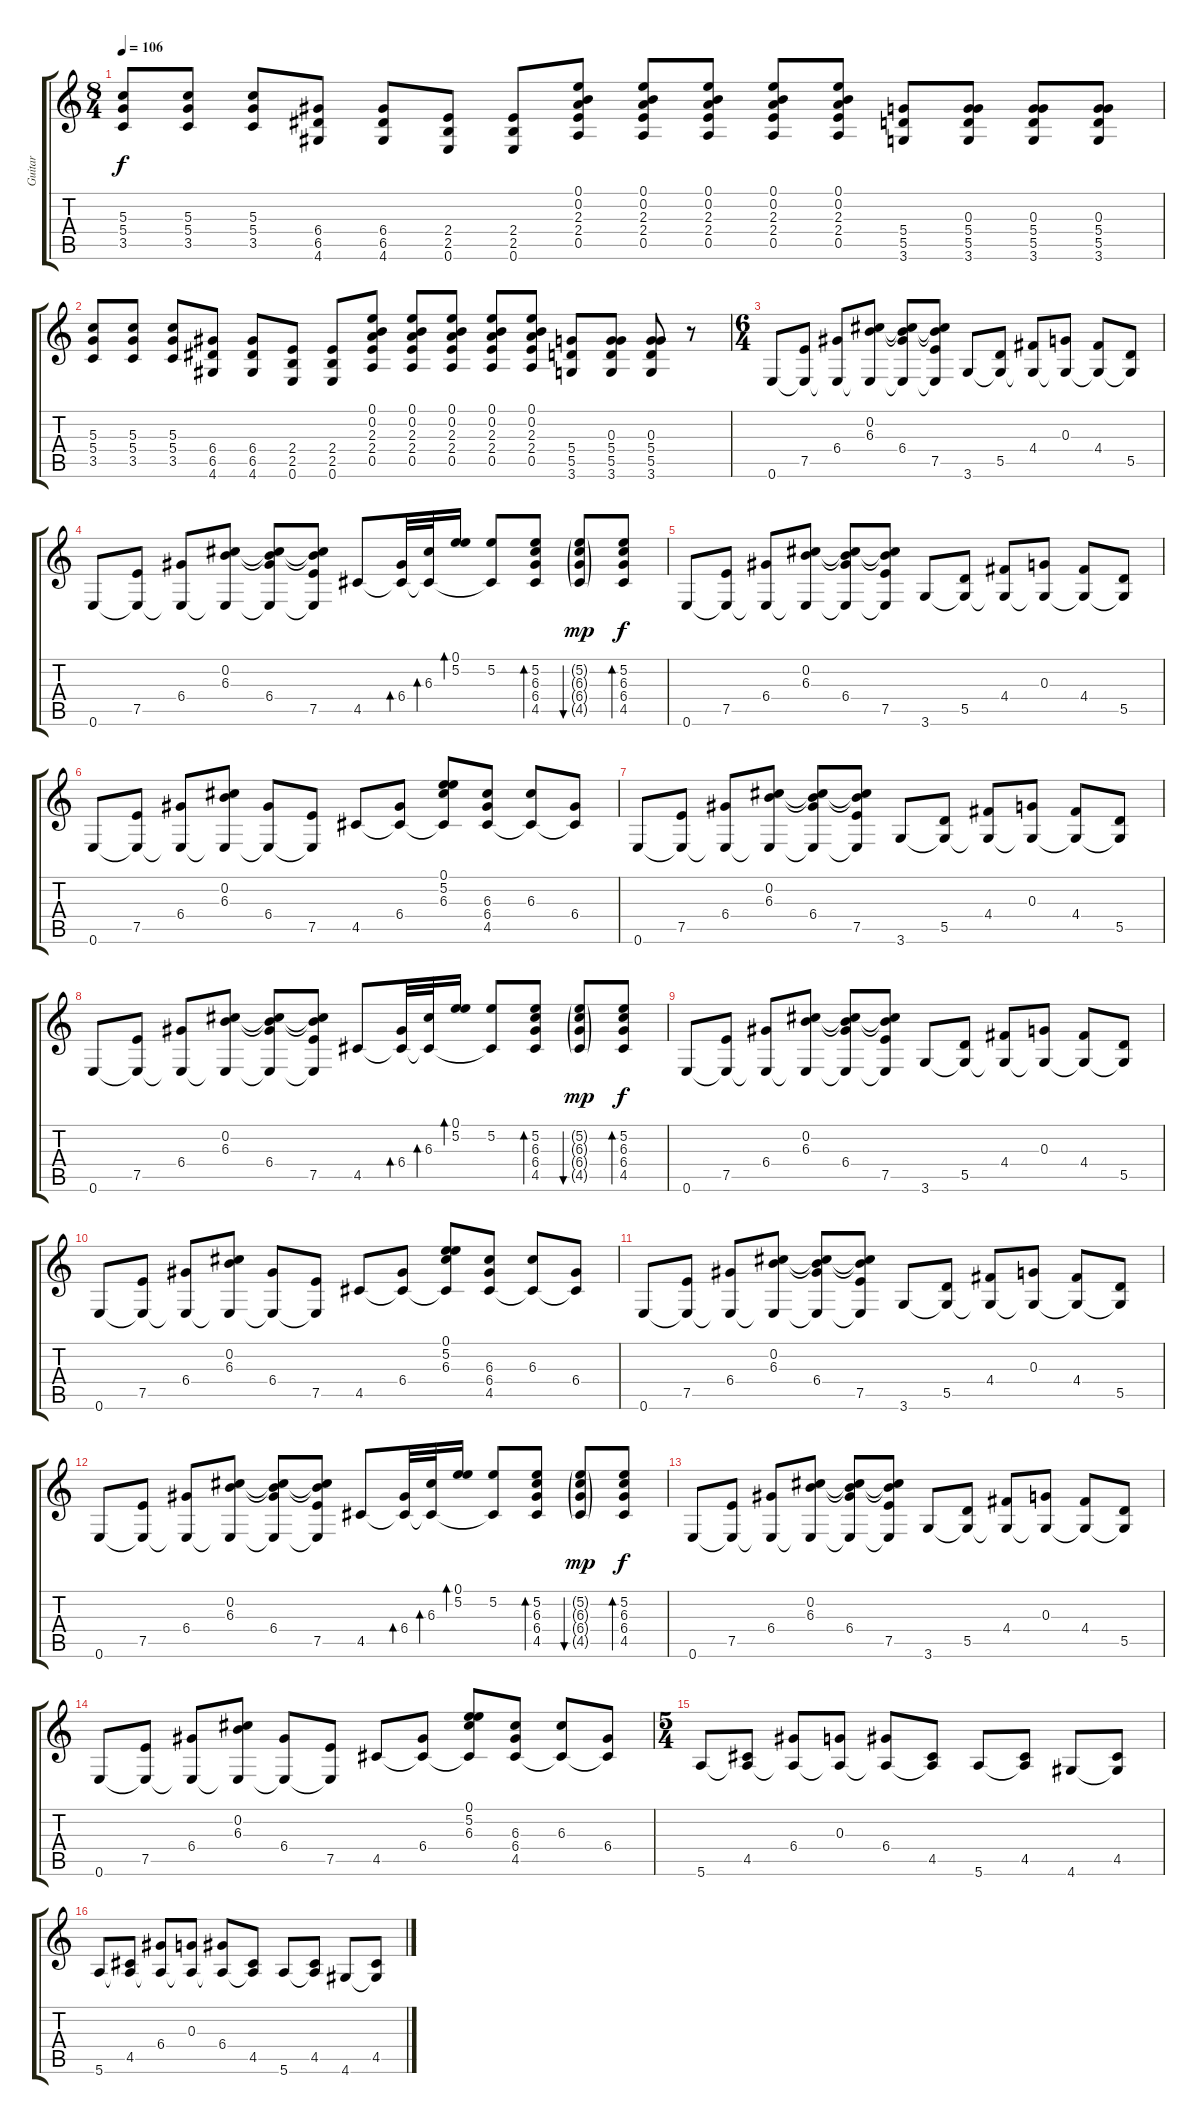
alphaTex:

\track ("Guitar" "Guitar") {instrument acousticguitarsteel}
\staff {score tabs}
\tuning (E4 B3 G3 D3 A2 E2) {hide}
\ts (8 4)
\tempo 106
\clef g2
\ks c
(5.3 5.4 3.5).8{dy f} (5.3 5.4 3.5).8 (5.3 5.4 3.5).8 (6.4 6.5 4.6).8 (6.4 6.5 4.6).8 (2.4 2.5 0.6).8 (2.4 2.5 0.6).8 (0.1 0.2 2.3 2.4 0.5).8 (0.1 0.2 2.3 2.4 0.5).8 (0.1 0.2 2.3 2.4 0.5).8 (0.1 0.2 2.3 2.4 0.5).8 (0.1 0.2 2.3 2.4 0.5).8 (5.4 5.5 3.6).8 (0.3 5.4 5.5 3.6).8 (0.3 5.4 5.5 3.6).8 (0.3 5.4 5.5 3.6).8 |
(5.3 5.4 3.5).8 (5.3 5.4 3.5).8 (5.3 5.4 3.5).8 (6.4 6.5 4.6).8 (6.4 6.5 4.6).8 (2.4 2.5 0.6).8 (2.4 2.5 0.6).8 (0.1 0.2 2.3 2.4 0.5).8 (0.1 0.2 2.3 2.4 0.5).8 (0.1 0.2 2.3 2.4 0.5).8 (0.1 0.2 2.3 2.4 0.5).8 (0.1 0.2 2.3 2.4 0.5).8 (5.4 5.5 3.6).8 (0.3 5.4 5.5 3.6).8 (0.3 5.4 5.5 3.6).8 r.8 |
\ts (6 4)
0.6.8 (7.5 0.6{t}).8 (6.4 0.6{t}).8 (0.2 6.3 0.6{t}).8 (0.2{t} 6.3{t} 6.4 0.6{t}).8 (0.2{t} 6.3{t} 7.5 0.6{t}).8 3.6.8 (5.5 3.6{t}).8 (4.4 3.6{t}).8 (0.3 3.6{t}).8 (4.4 3.6{t}).8 (5.5 3.6{t}).8 |
0.6.8 (7.5 0.6{t}).8 (6.4 0.6{t}).8 (0.2 6.3 0.6{t}).8 (0.2{t} 6.3{t} 6.4 0.6{t}).8 (0.2{t} 6.3{t} 7.5 0.6{t}).8 4.5.8 (6.4 4.5{t}).32{bd 60} (6.3 4.5{t}).32{bd 60} (0.1 5.2).16{bd 60} (5.2 4.5{t}).8 (5.2 6.3 6.4 4.5).8{bd 60} (5.2{g} 6.3{g} 6.4{g} 4.5{g}).8{bu 60 dy mp} (5.2 6.3 6.4 4.5).8{bd 60 dy f} |
0.6.8 (7.5 0.6{t}).8 (6.4 0.6{t}).8 (0.2 6.3 0.6{t}).8 (0.2{t} 6.3{t} 6.4 0.6{t}).8 (0.2{t} 6.3{t} 7.5 0.6{t}).8 3.6.8 (5.5 3.6{t}).8 (4.4 3.6{t}).8 (0.3 3.6{t}).8 (4.4 3.6{t}).8 (5.5 3.6{t}).8 |
0.6.8 (7.5 0.6{t}).8 (6.4 0.6{t}).8 (0.2 6.3 0.6{t}).8 (6.4 0.6{t}).8 (7.5 0.6{t}).8 4.5.8 (6.4 4.5{t}).8 (0.1 5.2 6.3 4.5{t}).8 (6.3 6.4 4.5).8 (6.3 4.5{t}).8 (6.4 4.5{t}).8 |
0.6.8 (7.5 0.6{t}).8 (6.4 0.6{t}).8 (0.2 6.3 0.6{t}).8 (0.2{t} 6.3{t} 6.4 0.6{t}).8 (0.2{t} 6.3{t} 7.5 0.6{t}).8 3.6.8 (5.5 3.6{t}).8 (4.4 3.6{t}).8 (0.3 3.6{t}).8 (4.4 3.6{t}).8 (5.5 3.6{t}).8 |
0.6.8 (7.5 0.6{t}).8 (6.4 0.6{t}).8 (0.2 6.3 0.6{t}).8 (0.2{t} 6.3{t} 6.4 0.6{t}).8 (0.2{t} 6.3{t} 7.5 0.6{t}).8 4.5.8 (6.4 4.5{t}).32{bd 60} (6.3 4.5{t}).32{bd 60} (0.1 5.2).16{bd 60} (5.2 4.5{t}).8 (5.2 6.3 6.4 4.5).8{bd 60} (5.2{g} 6.3{g} 6.4{g} 4.5{g}).8{bu 60 dy mp} (5.2 6.3 6.4 4.5).8{bd 60 dy f} |
0.6.8 (7.5 0.6{t}).8 (6.4 0.6{t}).8 (0.2 6.3 0.6{t}).8 (0.2{t} 6.3{t} 6.4 0.6{t}).8 (0.2{t} 6.3{t} 7.5 0.6{t}).8 3.6.8 (5.5 3.6{t}).8 (4.4 3.6{t}).8 (0.3 3.6{t}).8 (4.4 3.6{t}).8 (5.5 3.6{t}).8 |
0.6.8 (7.5 0.6{t}).8 (6.4 0.6{t}).8 (0.2 6.3 0.6{t}).8 (6.4 0.6{t}).8 (7.5 0.6{t}).8 4.5.8 (6.4 4.5{t}).8 (0.1 5.2 6.3 4.5{t}).8 (6.3 6.4 4.5).8 (6.3 4.5{t}).8 (6.4 4.5{t}).8 |
0.6.8 (7.5 0.6{t}).8 (6.4 0.6{t}).8 (0.2 6.3 0.6{t}).8 (0.2{t} 6.3{t} 6.4 0.6{t}).8 (0.2{t} 6.3{t} 7.5 0.6{t}).8 3.6.8 (5.5 3.6{t}).8 (4.4 3.6{t}).8 (0.3 3.6{t}).8 (4.4 3.6{t}).8 (5.5 3.6{t}).8 |
0.6.8 (7.5 0.6{t}).8 (6.4 0.6{t}).8 (0.2 6.3 0.6{t}).8 (0.2{t} 6.3{t} 6.4 0.6{t}).8 (0.2{t} 6.3{t} 7.5 0.6{t}).8 4.5.8 (6.4 4.5{t}).32{bd 60} (6.3 4.5{t}).32{bd 60} (0.1 5.2).16{bd 60} (5.2 4.5{t}).8 (5.2 6.3 6.4 4.5).8{bd 60} (5.2{g} 6.3{g} 6.4{g} 4.5{g}).8{bu 60 dy mp} (5.2 6.3 6.4 4.5).8{bd 60 dy f} |
0.6.8 (7.5 0.6{t}).8 (6.4 0.6{t}).8 (0.2 6.3 0.6{t}).8 (0.2{t} 6.3{t} 6.4 0.6{t}).8 (0.2{t} 6.3{t} 7.5 0.6{t}).8 3.6.8 (5.5 3.6{t}).8 (4.4 3.6{t}).8 (0.3 3.6{t}).8 (4.4 3.6{t}).8 (5.5 3.6{t}).8 |
0.6.8 (7.5 0.6{t}).8 (6.4 0.6{t}).8 (0.2 6.3 0.6{t}).8 (6.4 0.6{t}).8 (7.5 0.6{t}).8 4.5.8 (6.4 4.5{t}).8 (0.1 5.2 6.3 4.5{t}).8 (6.3 6.4 4.5).8 (6.3 4.5{t}).8 (6.4 4.5{t}).8 |
\ts (5 4)
5.6.8 (4.5 5.6{t}).8 (6.4 5.6{t}).8 (0.3 5.6{t}).8 (6.4 5.6{t}).8 (4.5 5.6{t}).8 5.6.8 (4.5 5.6{t}).8 4.6.8 (4.5 4.6{t}).8 |
5.6.8 (4.5 5.6{t}).8 (6.4 5.6{t}).8 (0.3 5.6{t}).8 (6.4 5.6{t}).8 (4.5 5.6{t}).8 5.6.8 (4.5 5.6{t}).8 4.6.8 (4.5 4.6{t}).8
